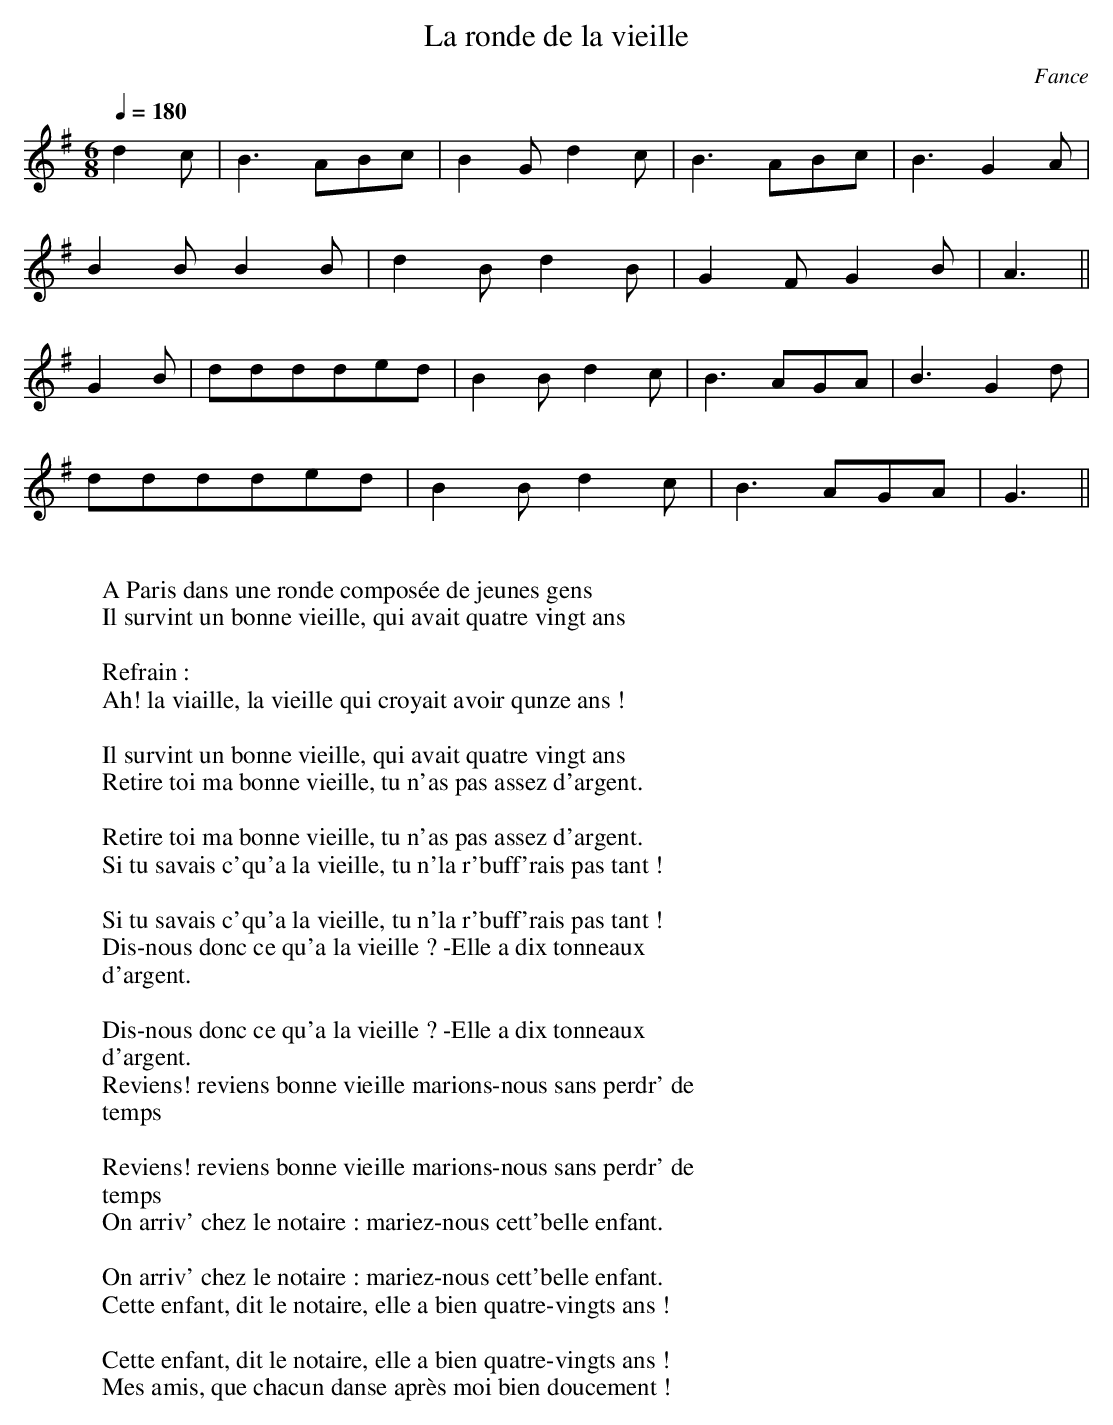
X:1
T:La ronde de la vieille
O:Fance
M:6/8
Q:1/4=180
K:G
d2c|B3 ABc|B2G d2c|B3 ABc|B3G2A|
B2BB2B|d2Bd2B|G2FG2B|A3||
G2B|dddded|B2Bd2c|B3AGA|B3G2d|
dddded|B2Bd2c|B3AGA|G3||
W:
W:A Paris dans une ronde composée de jeunes gens
W:Il survint un bonne vieille, qui avait quatre vingt ans
W:
W:Refrain :
W:Ah! la viaille, la vieille qui croyait avoir qunze ans !
W:
W:Il survint un bonne vieille, qui avait quatre vingt ans
W:Retire toi ma bonne vieille, tu n'as pas assez d'argent.
W:
W:Retire toi ma bonne vieille, tu n'as pas assez d'argent.
W:Si tu savais c'qu'a la vieille, tu n'la r'buff'rais pas tant !
W:
W:Si tu savais c'qu'a la vieille, tu n'la r'buff'rais pas tant !
W:Dis-nous donc ce qu'a la vieille ? -Elle a dix tonneaux
W:d'argent.
W:
W:Dis-nous donc ce qu'a la vieille ? -Elle a dix tonneaux
W:d'argent.
W:Reviens! reviens bonne vieille marions-nous sans perdr' de
W:temps
W:
W:Reviens! reviens bonne vieille marions-nous sans perdr' de
W:temps
W:On arriv' chez le notaire : mariez-nous cett'belle enfant.
W:
W:On arriv' chez le notaire : mariez-nous cett'belle enfant.
W:Cette enfant, dit le notaire, elle a bien quatre-vingts ans !
W:
W:Cette enfant, dit le notaire, elle a bien quatre-vingts ans !
W:Mes amis, que chacun danse après moi bien doucement !
